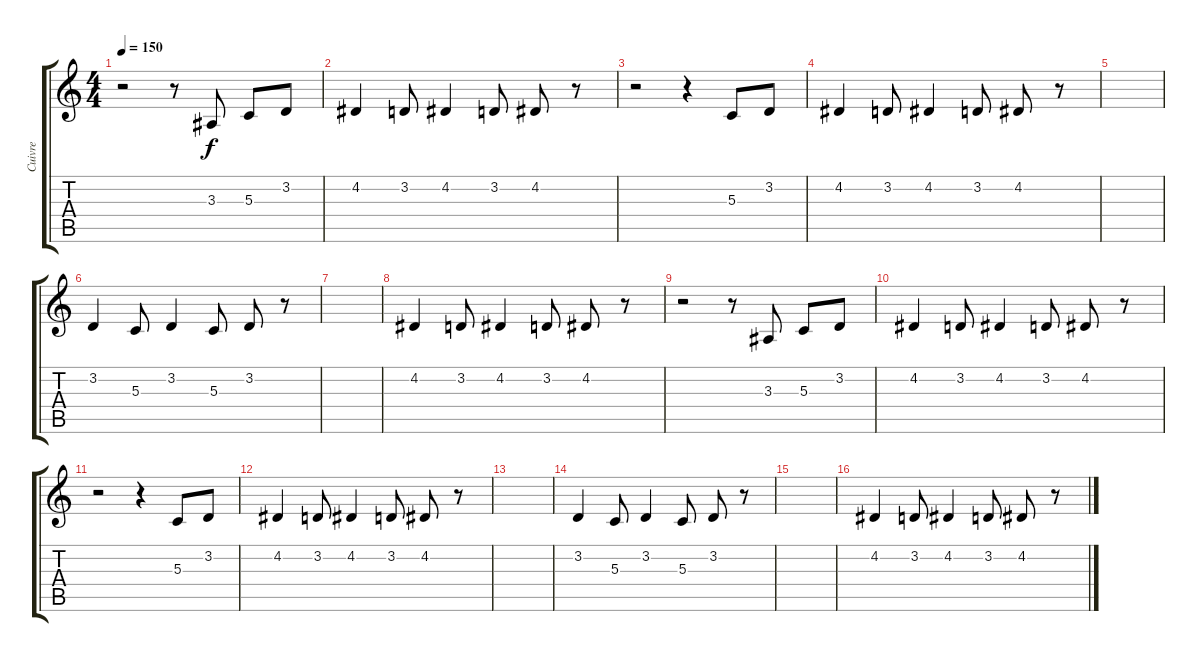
\track ("Cuivre" "Cuivre") {instrument frenchhorn}
\staff {score tabs}
\tuning (E4 B3 G3 D3 A2 E2) {hide}
\ts (4 4)
\tempo 150
\clef g2
\ks c
r.2{dy f} r.8 3.3.8 5.3.8 3.2.8 |
4.2.4 3.2.8 4.2.4 3.2.8 4.2.8 r.8 |
r.2 r.4 5.3.8 3.2.8 |
4.2.4 3.2.8 4.2.4 3.2.8 4.2.8 r.8 |
|
3.2.4 5.3.8 3.2.4 5.3.8 3.2.8 r.8 |
|
4.2.4 3.2.8 4.2.4 3.2.8 4.2.8 r.8 |
r.2 r.8 3.3.8 5.3.8 3.2.8 |
4.2.4 3.2.8 4.2.4 3.2.8 4.2.8 r.8 |
r.2 r.4 5.3.8 3.2.8 |
4.2.4 3.2.8 4.2.4 3.2.8 4.2.8 r.8 |
|
3.2.4 5.3.8 3.2.4 5.3.8 3.2.8 r.8 |
|
4.2.4 3.2.8 4.2.4 3.2.8 4.2.8 r.8
